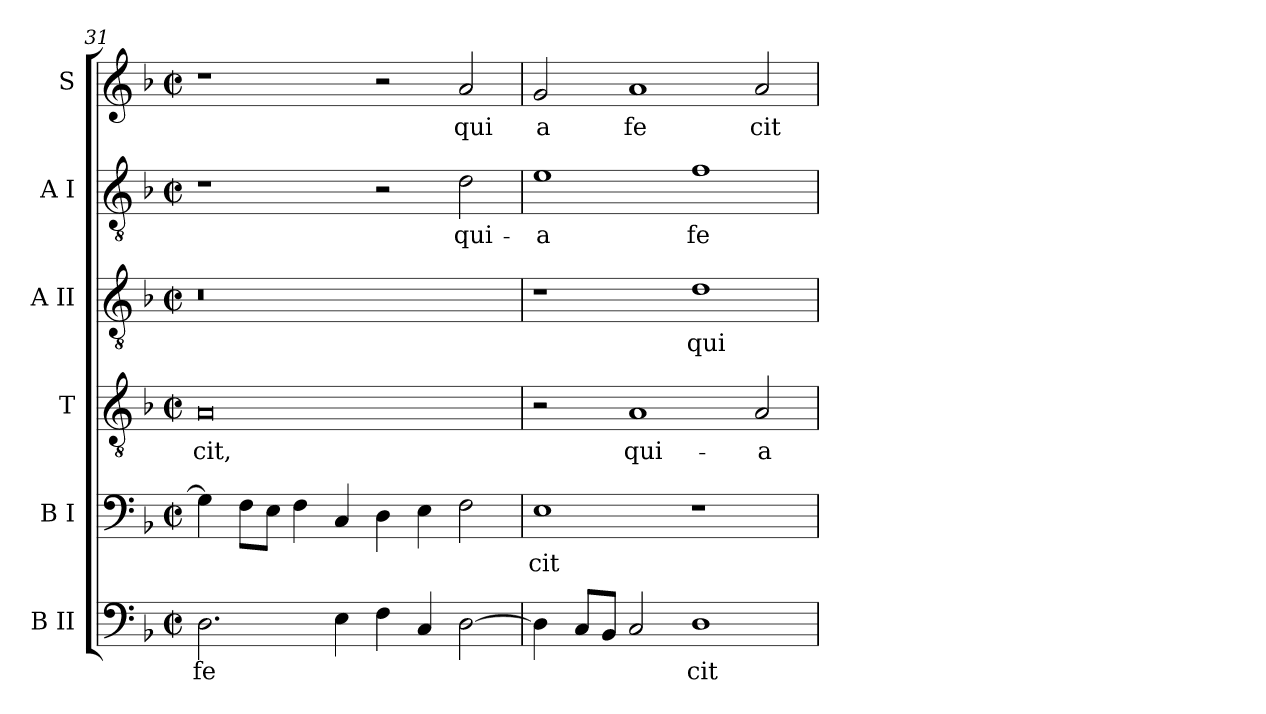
**kern	**text	**kern	**text	**kern	**text	**kern	**text	**kern	**text	**kern	**text
*part6	*part6	*part5	*part5	*part4	*part4	*part3	*part3	*part2	*part2	*part1	*part1
*staff6	*staff6	*staff5	*staff5	*staff4	*staff4	*staff3	*staff3	*staff2	*staff2	*staff1	*staff1
*I"B II	*	*I"B I	*	*I"T	*	*I"A II	*	*I"A I	*	*I"S	*
*I'B II	*	*I'B I	*	*I'T	*	*I'A II	*	*I'A I	*	*I'S	*
*clefF4	*	*clefF4	*	*clefGv2	*	*clefGv2	*	*clefGv2	*	*clefG2	*
*k[b-]	*	*k[b-]	*	*k[b-]	*	*k[b-]	*	*k[b-]	*	*k[b-]	*
*F:	*	*F:	*	*F:	*	*F:	*	*F:	*	*F:	*
*M2/2	*	*M2/2	*	*M2/2	*	*M2/2	*	*M2/2	*	*M2/2	*
*met(c|)	*	*met(c|)	*	*met(c|)	*	*met(c|)	*	*met(c|)	*	*met(c|)	*
=31	=31	=31	=31	=31	=31	=31	=31	=31	=31	=31	=31
!	!LO:LY:b:cj	!	!LO:LY:b:cj	!	!LO:LY:b:cj	!	!	!	!	!	!
2.D\	fe	4G\]	--	0A	-cit,	0r	.	1r	.	1r	.
!	!	!	!LO:LY:b:cj	!	!	!	!	!	!	!	!
.	.	8F\L	--	.	.	.	.	.	.	.	.
!	!	!	!LO:LY:b:cj	!	!	!	!	!	!	!	!
.	.	8E\J	--	.	.	.	.	.	.	.	.
!	!	!	!LO:LY:b:cj	!	!	!	!	!	!	!	!
.	.	4F\	--	.	.	.	.	.	.	.	.
!	!LO:LY:b:cj	!	!LO:LY:b:cj	!	!	!	!	!	!	!	!
4E\	.	4C/	--	.	.	.	.	.	.	.	.
!	!LO:LY:b:cj	!	!LO:LY:b:cj	!	!	!	!	!	!	!	!
4F\	.	4D\	--	.	.	.	.	2r	.	2r	.
!	!LO:LY:b:cj	!	!LO:LY:b:cj	!	!	!	!	!	!	!	!
4C/	.	4E\	--	.	.	.	.	.	.	.	.
!	!LO:LY:b:cj	!	!LO:LY:b:cj	!	!	!	!	!	!LO:LY:b:cj	!	!LO:LY:b:cj
[>2D\	.	2F\	--	.	.	.	.	2d\	qui-	2a/	qui
!!LO:PB:g=z
=32	=32	=32	=32	=32	=32	=32	=32	=32	=32	=32	=32
!	!LO:LY:b:cj	!	!LO:LY:b:cj	!	!	!	!	!	!LO:LY:b:cj	!	!LO:LY:b:cj
4D\]	.	1E	-cit	2r	.	1r	.	1e	-a	2g/	a
!	!LO:LY:b:cj	!	!	!	!	!	!	!	!	!	!
8C/L	.	.	.	.	.	.	.	.	.	.	.
!	!LO:LY:b:cj	!	!	!	!	!	!	!	!	!	!
8BB-/J	.	.	.	.	.	.	.	.	.	.	.
!	!LO:LY:b:cj	!	!	!	!LO:LY:b:cj	!	!	!	!	!	!LO:LY:b:cj
2C/	.	.	.	1A	qui-	.	.	.	.	1a	fe
!	!LO:LY:b:cj	!	!	!	!	!	!LO:LY:b:cj	!	!LO:LY:b:cj	!	!
1D	cit	1r	.	.	.	1d	qui	1f	fe-	.	.
!	!	!	!	!	!LO:LY:b:cj	!	!	!	!	!	!LO:LY:b:cj
.	.	.	.	2A/	-a	.	.	.	.	2a/	cit
=	=	=	=	=	=	=	=	=	=	=	=
*-	*-	*-	*-	*-	*-	*-	*-	*-	*-	*-	*-
